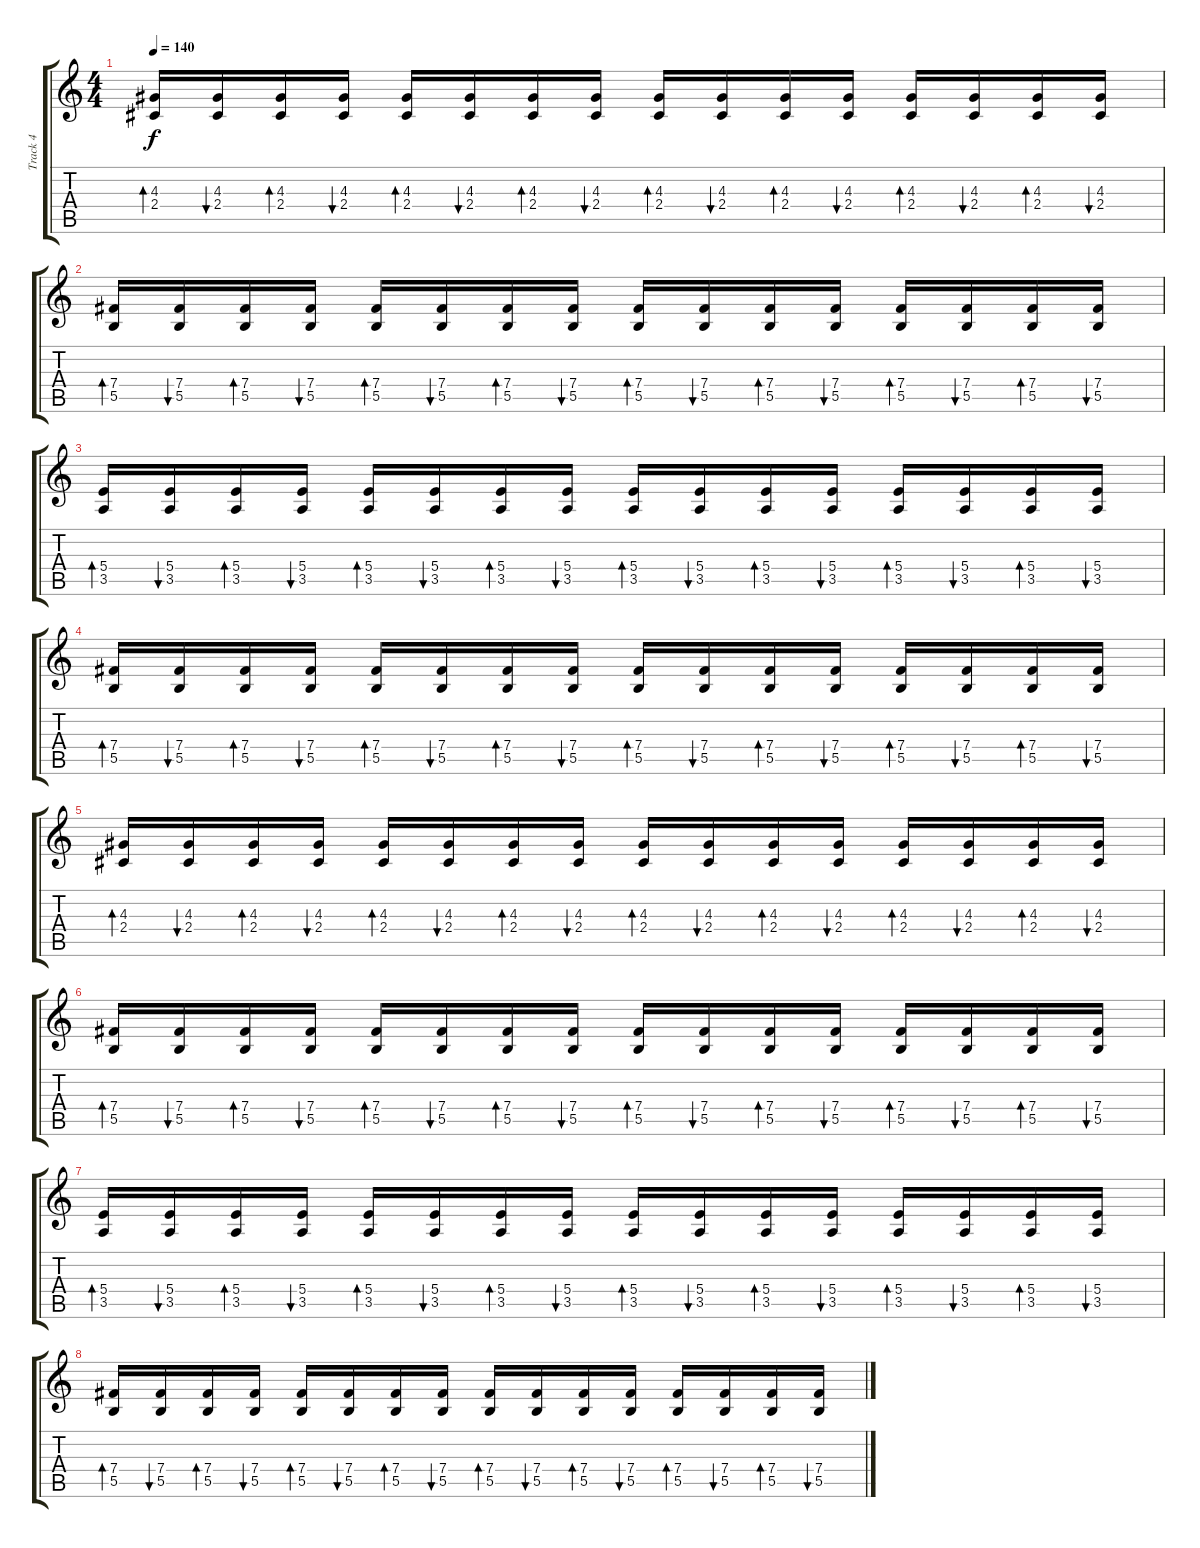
\track ("Track 4" "Track 4") {instrument electricguitarjazz}
\staff {score tabs}
\tuning (Db4 Ab3 E3 B2 Gb2 Db2) {hide}
\ts (4 4)
\tempo 140
\clef g2
\ks c
(4.3 2.4).16{bd 120 dy f} (4.3 2.4).16{bu 120} (4.3 2.4).16{bd 120} (4.3 2.4).16{bu 120} (4.3 2.4).16{bd 120} (4.3 2.4).16{bu 120} (4.3 2.4).16{bd 120} (4.3 2.4).16{bu 120} (4.3 2.4).16{bd 120} (4.3 2.4).16{bu 120} (4.3 2.4).16{bd 120} (4.3 2.4).16{bu 120} (4.3 2.4).16{bd 120} (4.3 2.4).16{bu 120} (4.3 2.4).16{bd 120} (4.3 2.4).16{bu 120} |
(7.4 5.5).16{bd 120} (7.4 5.5).16{bu 120} (7.4 5.5).16{bd 120} (7.4 5.5).16{bu 120} (7.4 5.5).16{bd 120} (7.4 5.5).16{bu 120} (7.4 5.5).16{bd 120} (7.4 5.5).16{bu 120} (7.4 5.5).16{bd 120} (7.4 5.5).16{bu 120} (7.4 5.5).16{bd 120} (7.4 5.5).16{bu 120} (7.4 5.5).16{bd 120} (7.4 5.5).16{bu 120} (7.4 5.5).16{bd 120} (7.4 5.5).16{bu 120} |
(5.4 3.5).16{bd 120} (5.4 3.5).16{bu 120} (5.4 3.5).16{bd 120} (5.4 3.5).16{bu 120} (5.4 3.5).16{bd 120} (5.4 3.5).16{bu 120} (5.4 3.5).16{bd 120} (5.4 3.5).16{bu 120} (5.4 3.5).16{bd 120} (5.4 3.5).16{bu 120} (5.4 3.5).16{bd 120} (5.4 3.5).16{bu 120} (5.4 3.5).16{bd 120} (5.4 3.5).16{bu 120} (5.4 3.5).16{bd 120} (5.4 3.5).16{bu 120} |
(7.4 5.5).16{bd 120} (7.4 5.5).16{bu 120} (7.4 5.5).16{bd 120} (7.4 5.5).16{bu 120} (7.4 5.5).16{bd 120} (7.4 5.5).16{bu 120} (7.4 5.5).16{bd 120} (7.4 5.5).16{bu 120} (7.4 5.5).16{bd 120} (7.4 5.5).16{bu 120} (7.4 5.5).16{bd 120} (7.4 5.5).16{bu 120} (7.4 5.5).16{bd 120} (7.4 5.5).16{bu 120} (7.4 5.5).16{bd 120} (7.4 5.5).16{bu 120} |
(4.3 2.4).16{bd 120} (4.3 2.4).16{bu 120} (4.3 2.4).16{bd 120} (4.3 2.4).16{bu 120} (4.3 2.4).16{bd 120} (4.3 2.4).16{bu 120} (4.3 2.4).16{bd 120} (4.3 2.4).16{bu 120} (4.3 2.4).16{bd 120} (4.3 2.4).16{bu 120} (4.3 2.4).16{bd 120} (4.3 2.4).16{bu 120} (4.3 2.4).16{bd 120} (4.3 2.4).16{bu 120} (4.3 2.4).16{bd 120} (4.3 2.4).16{bu 120} |
(7.4 5.5).16{bd 120} (7.4 5.5).16{bu 120} (7.4 5.5).16{bd 120} (7.4 5.5).16{bu 120} (7.4 5.5).16{bd 120} (7.4 5.5).16{bu 120} (7.4 5.5).16{bd 120} (7.4 5.5).16{bu 120} (7.4 5.5).16{bd 120} (7.4 5.5).16{bu 120} (7.4 5.5).16{bd 120} (7.4 5.5).16{bu 120} (7.4 5.5).16{bd 120} (7.4 5.5).16{bu 120} (7.4 5.5).16{bd 120} (7.4 5.5).16{bu 120} |
(5.4 3.5).16{bd 120} (5.4 3.5).16{bu 120} (5.4 3.5).16{bd 120} (5.4 3.5).16{bu 120} (5.4 3.5).16{bd 120} (5.4 3.5).16{bu 120} (5.4 3.5).16{bd 120} (5.4 3.5).16{bu 120} (5.4 3.5).16{bd 120} (5.4 3.5).16{bu 120} (5.4 3.5).16{bd 120} (5.4 3.5).16{bu 120} (5.4 3.5).16{bd 120} (5.4 3.5).16{bu 120} (5.4 3.5).16{bd 120} (5.4 3.5).16{bu 120} |
(7.4 5.5).16{bd 120} (7.4 5.5).16{bu 120} (7.4 5.5).16{bd 120} (7.4 5.5).16{bu 120} (7.4 5.5).16{bd 120} (7.4 5.5).16{bu 120} (7.4 5.5).16{bd 120} (7.4 5.5).16{bu 120} (7.4 5.5).16{bd 120} (7.4 5.5).16{bu 120} (7.4 5.5).16{bd 120} (7.4 5.5).16{bu 120} (7.4 5.5).16{bd 120} (7.4 5.5).16{bu 120} (7.4 5.5).16{bd 120} (7.4 5.5).16{bu 120}
